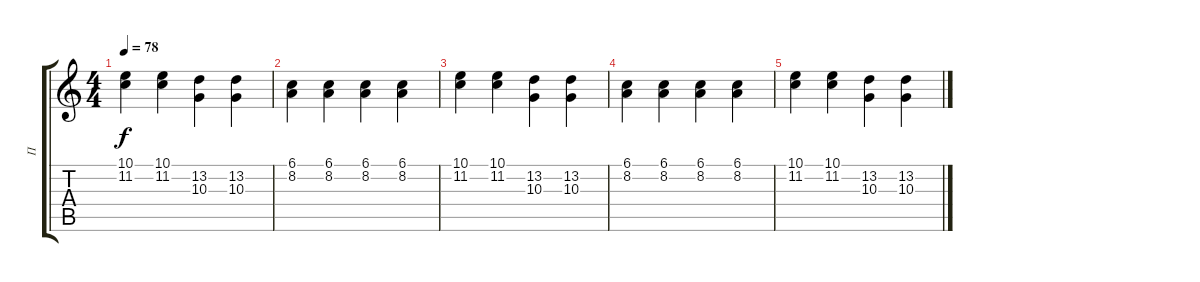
\track ("П" "П") {instrument electricgrandpiano}
\staff {score tabs}
\tuning (Gb4 Db4 A3 E3 B2 Gb2) {hide}
\ts (4 4)
\tempo 78
\clef g2
\ks c
(10.1 11.2).4{dy f} (10.1 11.2).4 (13.2 10.3).4 (13.2 10.3).4 |
(6.1 8.2).4{volume 8} (6.1 8.2).4 (6.1 8.2).4 (6.1 8.2).4 |
(10.1 11.2).4 (10.1 11.2).4 (13.2 10.3).4 (13.2 10.3).4 |
(6.1 8.2).4 (6.1 8.2).4 (6.1 8.2).4 (6.1 8.2).4 |
(10.1 11.2).4 (10.1 11.2).4 (13.2 10.3).4 (13.2 10.3).4
